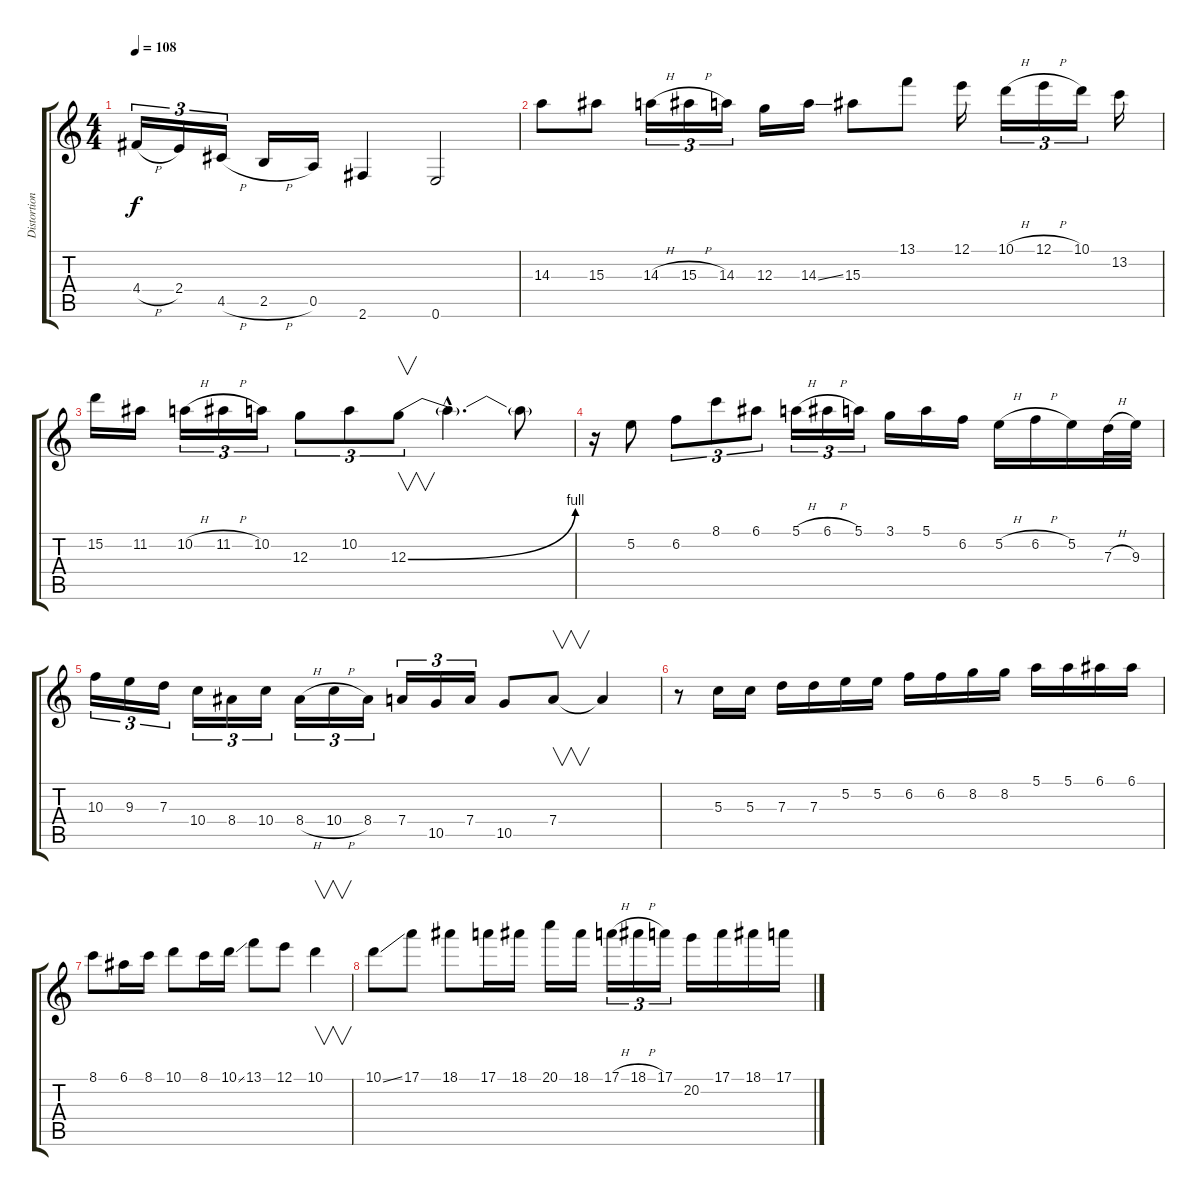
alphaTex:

\track ("Distortion Guitar 1" "Distortion") {instrument distortionguitar}
\staff {score tabs}
\tuning (E4 B3 G3 D3 A2 E2) {hide}
\ts (4 4)
\tempo 108
\clef g2
\ks c
4.4{h}.16{tu (3 2) dy f} 2.4.16{tu (3 2)} 4.5{h}.16{tu (3 2)} 2.5{h}.16 0.5.16 2.6.4 0.6.2 |
14.3.8 15.3.8 14.3{h}.16{tu (3 2)} 15.3{h}.16{tu (3 2)} 14.3.16{tu (3 2)} 12.3.16 14.3{ss}.16 15.3.8 13.1.8 12.1.16 10.1{h}.16{tu (3 2)} 12.1{h}.16{tu (3 2)} 10.1.16{tu (3 2)} 13.2.16 |
15.2.16 11.2.16 10.2{h}.16{tu (3 2)} 11.2{h}.16{tu (3 2)} 10.2.16{tu (3 2)} 12.3.8{tu (3 2)} 10.2.8{tu (3 2)} 12.3{be (bend 0 0 60 4)}.8{v tu (3 2)} 12.3{hac t}.4{d} 12.3{t}.8 |
r.16 5.2.8 6.2.8{tu (3 2)} 8.1.8{tu (3 2)} 6.1.8{tu (3 2)} 5.1{h}.16{tu (3 2)} 6.1{h}.16{tu (3 2)} 5.1.16{tu (3 2)} 3.1.16 5.1.16 6.2.16 5.2{h}.16 6.2{h}.16 5.2.16 7.3{h}.32 9.3.32 |
10.3.16{tu (3 2)} 9.3.16{tu (3 2)} 7.3.16{tu (3 2)} 10.4.16{tu (3 2)} 8.4.16{tu (3 2)} 10.4.16{tu (3 2)} 8.4{h}.16{tu (3 2)} 10.4{h}.16{tu (3 2)} 8.4.16{tu (3 2)} 7.4.16{tu (3 2)} 10.5.16{tu (3 2)} 7.4.16{tu (3 2)} 10.5.8 7.4.8{v} 7.4{t}.4 |
r.8 5.3.16 5.3.16 7.3.16 7.3.16 5.2.16 5.2.16 6.2.16 6.2.16 8.2.16 8.2.16 5.1.16 5.1.16 6.1.16 6.1.16 |
8.1.8 6.1.16 8.1.16 10.1.8 8.1.16 10.1{ss}.16 13.1.8 12.1.8 10.1.4{v} |
10.1{ss}.8 17.1.8 18.1.8 17.1.16 18.1.16 20.1.16 18.1.16 17.1{h}.16{tu (3 2)} 18.1{h}.16{tu (3 2)} 17.1.16{tu (3 2)} 20.2.16 17.1.16 18.1.16 17.1.16
